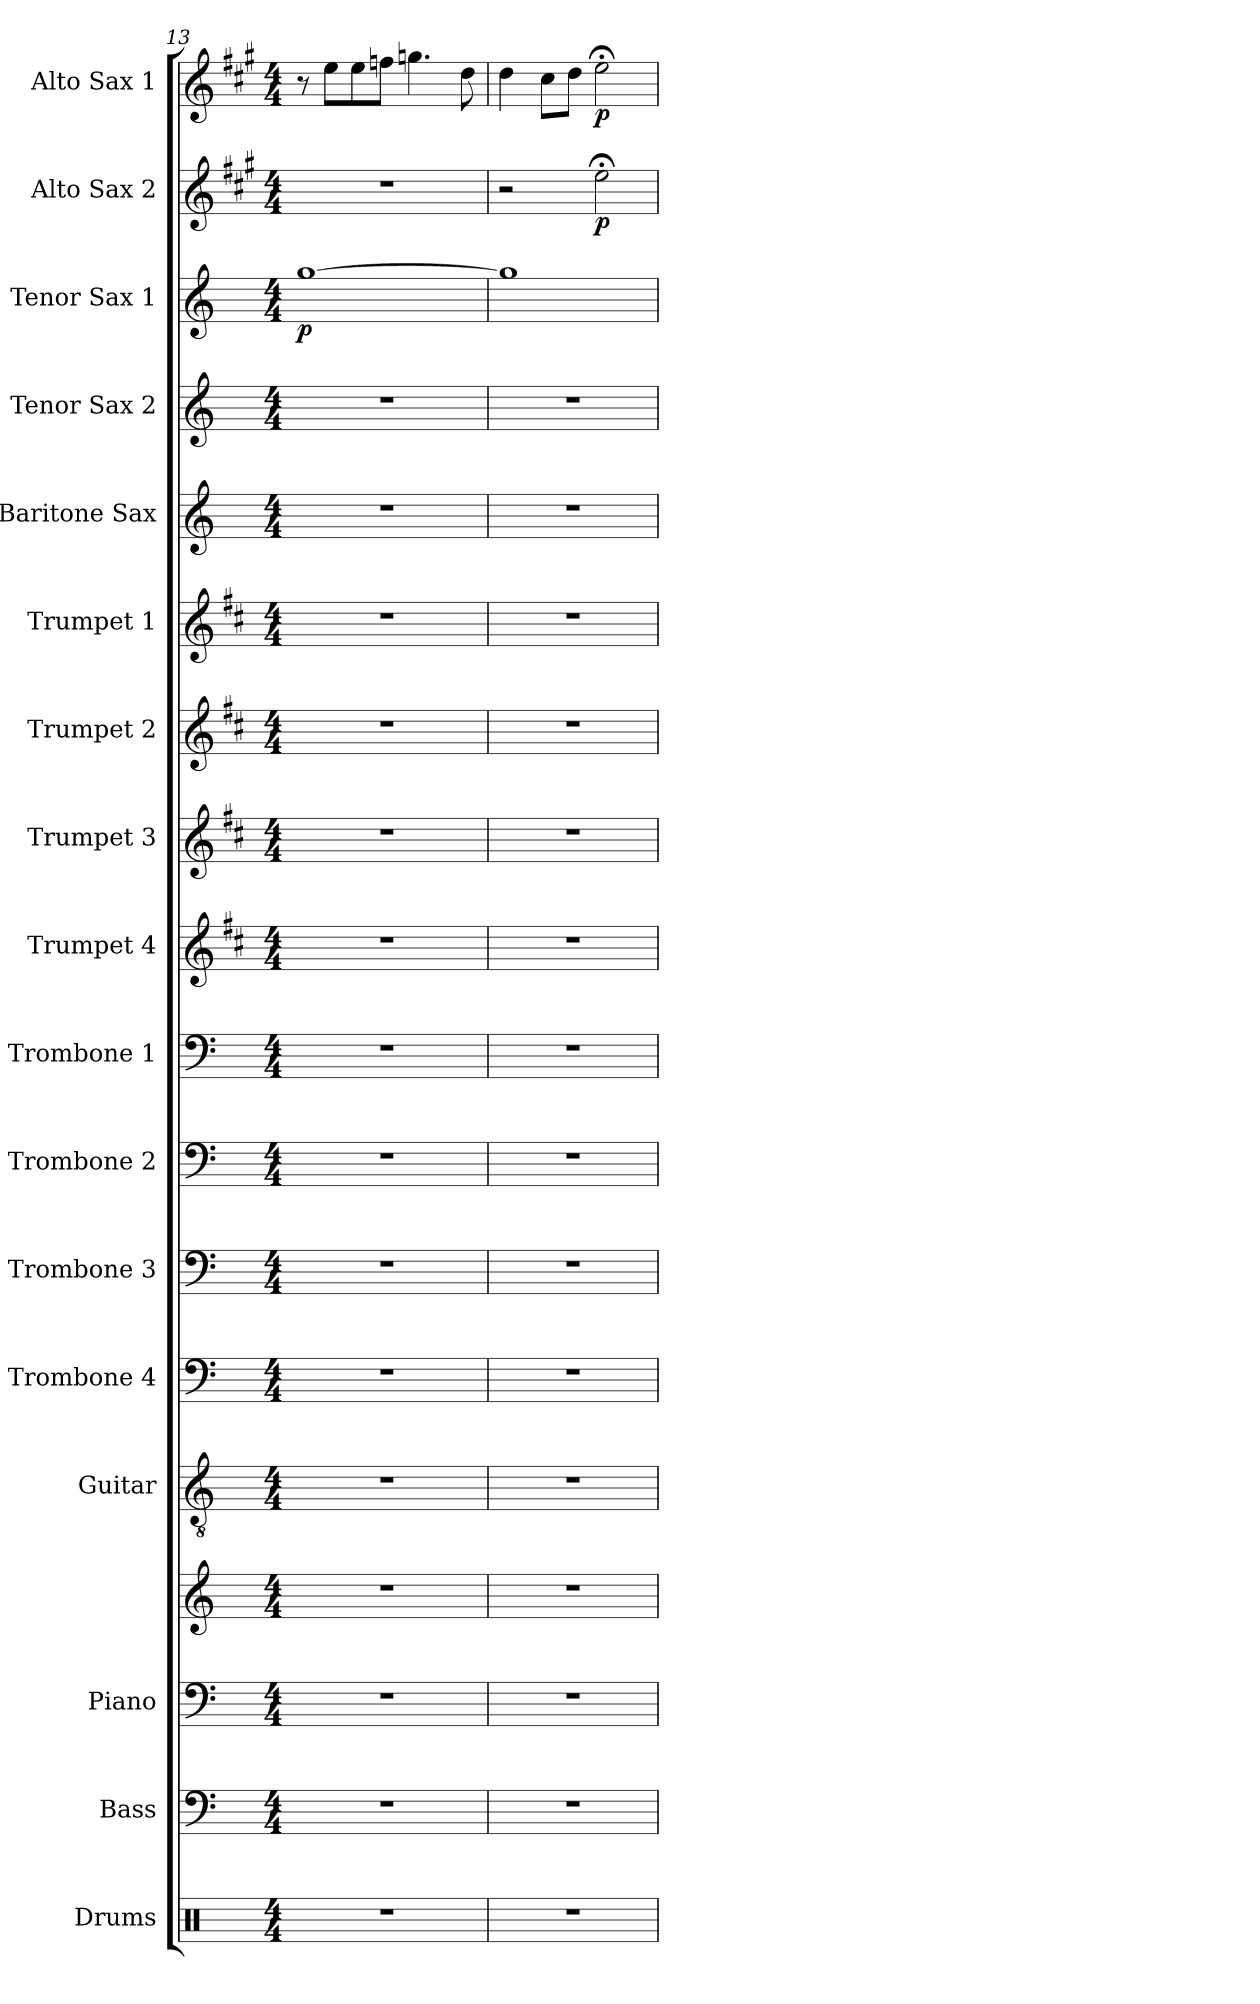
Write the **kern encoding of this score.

**kern	**kern	**kern	**kern	**kern	**kern	**kern	**kern	**kern	**kern	**kern	**kern	**kern	**kern	**kern	**kern	**dynam	**kern	**dynam	**kern	**dynam
*part17	*part16	*part15	*part15	*part14	*part13	*part12	*part11	*part10	*part9	*part8	*part7	*part6	*part5	*part4	*part3	*part3	*part2	*part2	*part1	*part1
*staff18	*staff17	*staff16	*staff15	*staff14	*staff13	*staff12	*staff11	*staff10	*staff9	*staff8	*staff7	*staff6	*staff5	*staff4	*staff3	*staff3	*staff2	*staff2	*staff1	*staff1
*I"Drums	*I"Bass	*I"Piano	*	*I"Guitar	*I"Trombone 4	*I"Trombone 3	*I"Trombone 2	*I"Trombone 1	*I"Trumpet 4	*I"Trumpet 3	*I"Trumpet 2	*I"Trumpet 1	*I"Baritone Sax	*I"Tenor Sax 2	*I"Tenor Sax 1	*	*I"Alto Sax 2	*	*I"Alto Sax 1	*
*I'Drums	*I'Bass	*I'Piano	*	*I'Gtr.	*I'Tbn. 4	*I'Tbn. 3	*I'Tbn. 2	*I'Tbn. 1	*I'Tpt. 4	*I'Tpt. 3	*I'Tpt. 2	*I'Tpt. 1	*I'Bari	*I'Tenor 2	*I'Tenor 1	*	*I'Alto 2	*	*I'Alto 1	*
*clefX	*clefF4	*clefF4	*clefG2	*clefGv2	*clefF4	*clefF4	*clefF4	*clefF4	*clefG2	*clefG2	*clefG2	*clefG2	*clefG2	*clefG2	*clefG2	*	*clefG2	*	*clefG2	*
*	*ITrd7c12	*	*	*	*	*	*	*	*ITrd1c2	*ITrd1c2	*ITrd1c2	*ITrd1c2	*ITrd12c21	*ITrd8c14	*ITrd8c14	*	*ITrd5c9	*	*ITrd5c9	*
*k[]	*k[]	*k[]	*k[]	*k[]	*k[]	*k[]	*k[]	*k[]	*k[]	*k[]	*k[]	*k[]	*k[]	*k[]	*k[]	*	*k[]	*	*k[]	*
*M4/4	*M4/4	*M4/4	*M4/4	*M4/4	*M4/4	*M4/4	*M4/4	*M4/4	*M4/4	*M4/4	*M4/4	*M4/4	*M4/4	*M4/4	*M4/4	*	*M4/4	*	*M4/4	*
=13	=13	=13	=13	=13	=13	=13	=13	=13	=13	=13	=13	=13	=13	=13	=13	=13	=13	=13	=13	=13
!	!	!	!	!	!	!	!	!	!	!	!	!	!	!	!	!LO:DY:b	!	!	!	!
1r	1r	1r	1r	1r	1r	1r	1r	1r	1r	1r	1r	1r	1r	1r	[1g	p	1r	.	8r	.
.	.	.	.	.	.	.	.	.	.	.	.	.	.	.	.	.	.	.	8g\L	.
.	.	.	.	.	.	.	.	.	.	.	.	.	.	.	.	.	.	.	8g\	.
.	.	.	.	.	.	.	.	.	.	.	.	.	.	.	.	.	.	.	8a-X\J	.
.	.	.	.	.	.	.	.	.	.	.	.	.	.	.	.	.	.	.	4.b-X\	.
.	.	.	.	.	.	.	.	.	.	.	.	.	.	.	.	.	.	.	8f\	.
=14	=14	=14	=14	=14	=14	=14	=14	=14	=14	=14	=14	=14	=14	=14	=14	=14	=14	=14	=14	=14
1r	1r	1r	1r	1r	1r	1r	1r	1r	1r	1r	1r	1r	1r	1r	1g]	.	2r	.	4f\	.
.	.	.	.	.	.	.	.	.	.	.	.	.	.	.	.	.	.	.	8e\L	.
.	.	.	.	.	.	.	.	.	.	.	.	.	.	.	.	.	.	.	8f\J	.
!	!	!	!	!	!	!	!	!	!	!	!	!	!	!	!	!	!	!LO:DY:b	!	!LO:DY:b
.	.	.	.	.	.	.	.	.	.	.	.	.	.	.	.	.	2g;<\	p	2g;<\	p
=	=	=	=	=	=	=	=	=	=	=	=	=	=	=	=	=	=	=	=	=
*-	*-	*-	*-	*-	*-	*-	*-	*-	*-	*-	*-	*-	*-	*-	*-	*-	*-	*-	*-	*-
